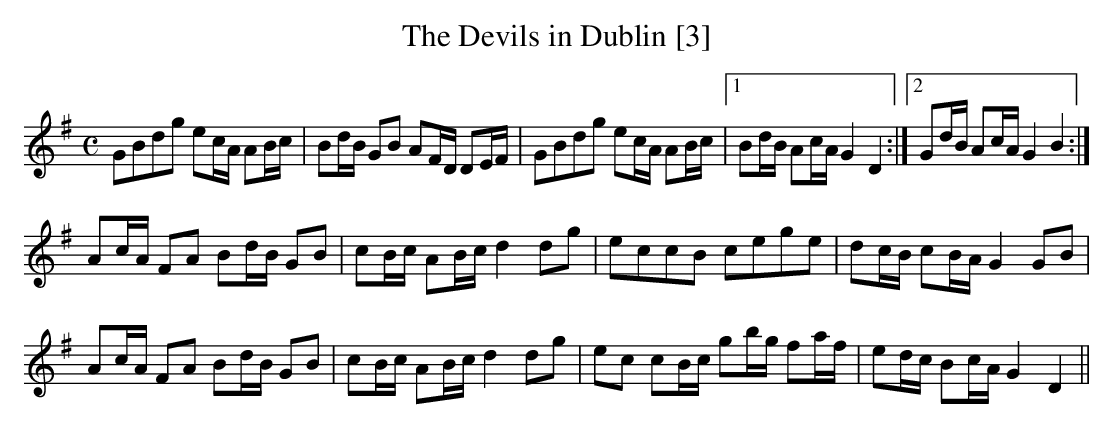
X:1
T:Devils in Dublin [3], The
M:C
L:1/8
K:G
GBdg ec/A/ AB/c/|Bd/B/ GB AF/D/ DE/F/|GBdg ec/A/ AB/c/|1 Bd/B/ Ac/A/ G2 D2:|2 Gd/B/ Ac/A/ G2 B2:|
Ac/A/ FA Bd/B/ GB|cB/c/ AB/c/ d2 dg|eccB cege|dc/B/ cB/A/ G2 GB|
Ac/A/ FA Bd/B/ GB|cB/c/ AB/c/ d2 dg|ec cB/c/ gb/g/ fa/f/|ed/c/ Bc/A/ G2 D2||
